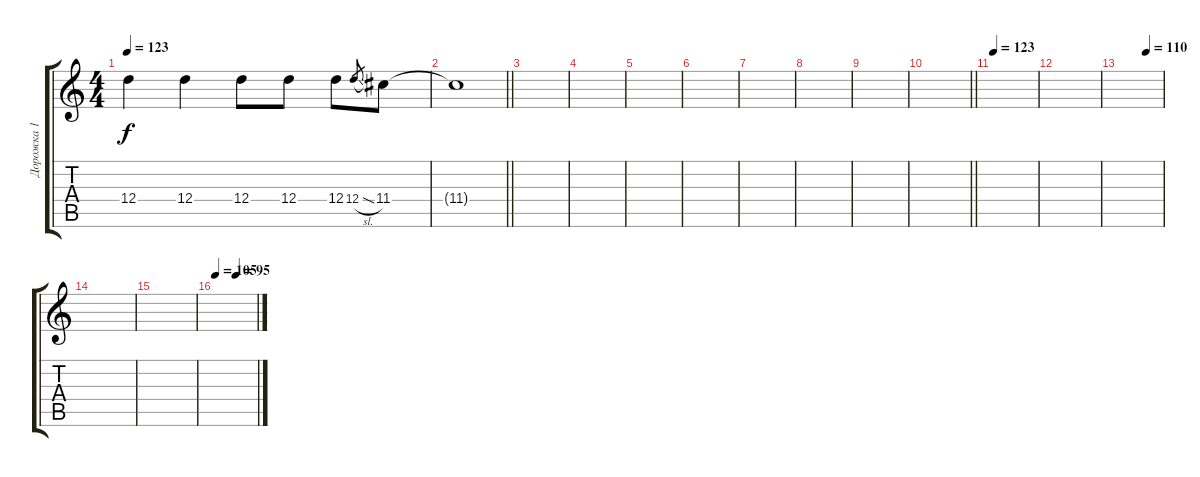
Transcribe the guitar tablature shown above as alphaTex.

\track ("Дорожка 1" "Дорожка 1") {instrument acousticguitarsteel}
\staff {score tabs}
\tuning (E4 B3 G3 D3 A2 E2) {hide}
\ts (4 4)
\tempo 123
\clef g2
\ks c
12.4.4{dy f} 12.4.4 12.4.8 12.4.8 12.4.8 12.4{sl}.8{gr} 11.4.8 |
\barLineRight lightlight
11.4{t}.1 |
|
|
|
|
|
|
|
\barLineRight lightlight
|
\tempo 123
|
|
\tempo (110 0.625)
|
|
|
\tempo 105
\tempo (95 0.5)
